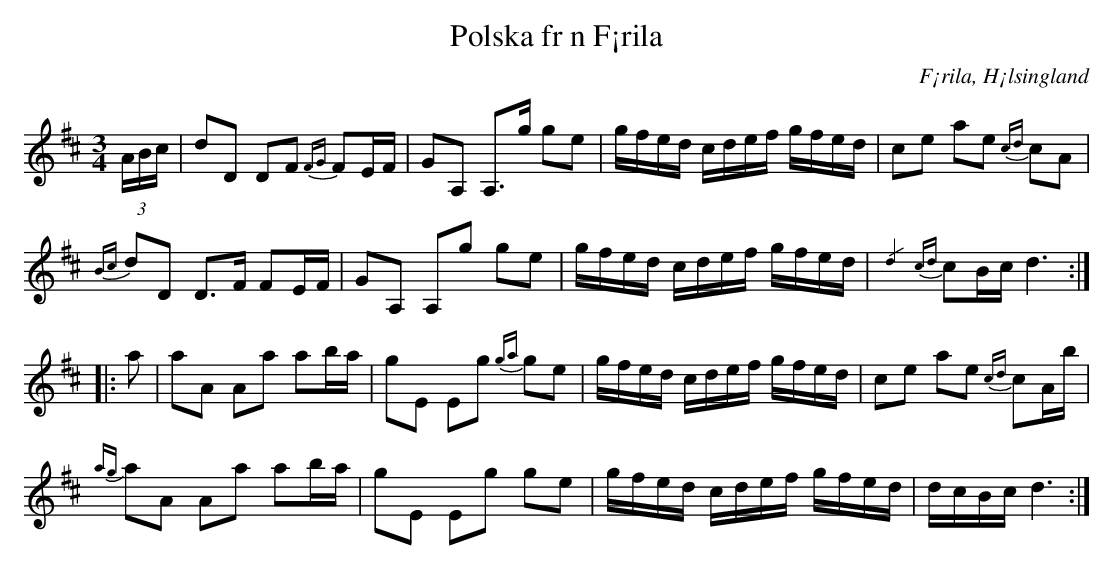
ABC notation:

X:1
T:Polska fr n F¡rila
O:F¡rila, H¡lsingland
M:3/4
L:1/16
U:t=turn
K:D
(3ABc | d2D2 D2F2 {F4/3G4/3}F2EF | G2A,2 A,2>g2 g2e2 | gfed cdef gfed | c2e2 a2e2 {c4/3d4/3}c2A2 |
{Bc}d2D2 D2>F2 F2EF | G2A,2 A,2g2 g2e2 | gfed cdef gfed | {/d2}{c4/3d4/3}c2Bc d6 ::
a2 | a2A2 A2a2 a2ba | g2E2 E2g2 {g4/3a4/3}g2e2 | gfed cdef gfed | c2e2 a2e2 {c4/3d4/3}c2A4/3b2/3 |
{a4/3g4/3}a2A2 A2a2 a2ba | g2E2 E2g2 g2e2 | gfed cdef gfed | dcBc d6 :|
